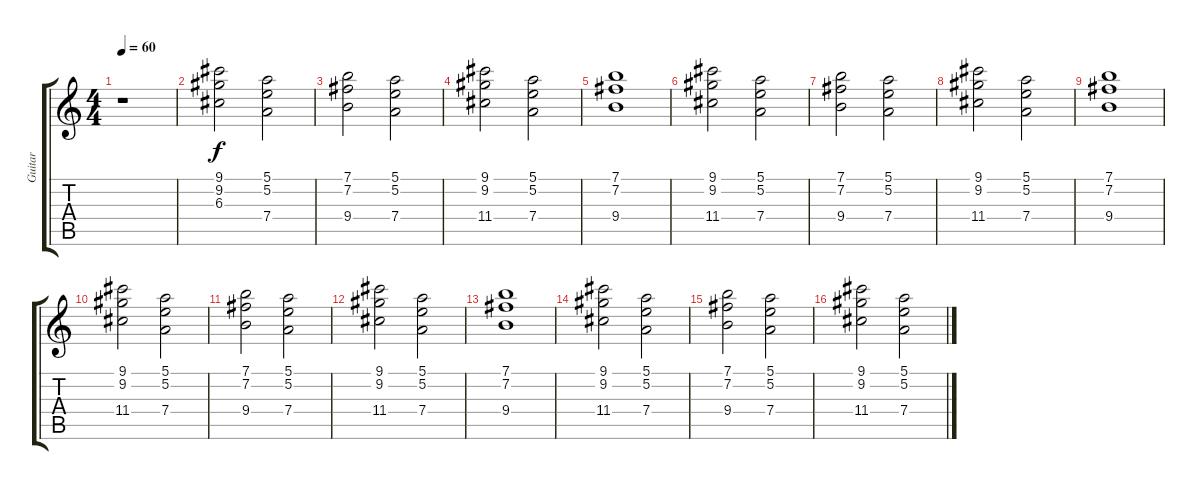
\track ("Guitar" "Guitar") {instrument distortionguitar}
\staff {score tabs}
\tuning (E4 B3 G3 D3 A2 E2) {hide}
\ts (4 4)
\tempo 60
\clef g2
\ks c
r.1{dy f} |
(9.1 9.2 6.3).2 (5.1 5.2 7.4).2 |
(7.1 7.2 9.4).2 (5.1 5.2 7.4).2 |
(9.1 9.2 11.4).2 (5.1 5.2 7.4).2 |
(7.1 7.2 9.4).1 |
(9.1 9.2 11.4).2 (5.1 5.2 7.4).2 |
(7.1 7.2 9.4).2 (5.1 5.2 7.4).2 |
(9.1 9.2 11.4).2 (5.1 5.2 7.4).2 |
(7.1 7.2 9.4).1 |
(9.1 9.2 11.4).2 (5.1 5.2 7.4).2 |
(7.1 7.2 9.4).2 (5.1 5.2 7.4).2 |
(9.1 9.2 11.4).2 (5.1 5.2 7.4).2 |
(7.1 7.2 9.4).1 |
(9.1 9.2 11.4).2 (5.1 5.2 7.4).2 |
(7.1 7.2 9.4).2 (5.1 5.2 7.4).2 |
(9.1 9.2 11.4).2 (5.1 5.2 7.4).2
